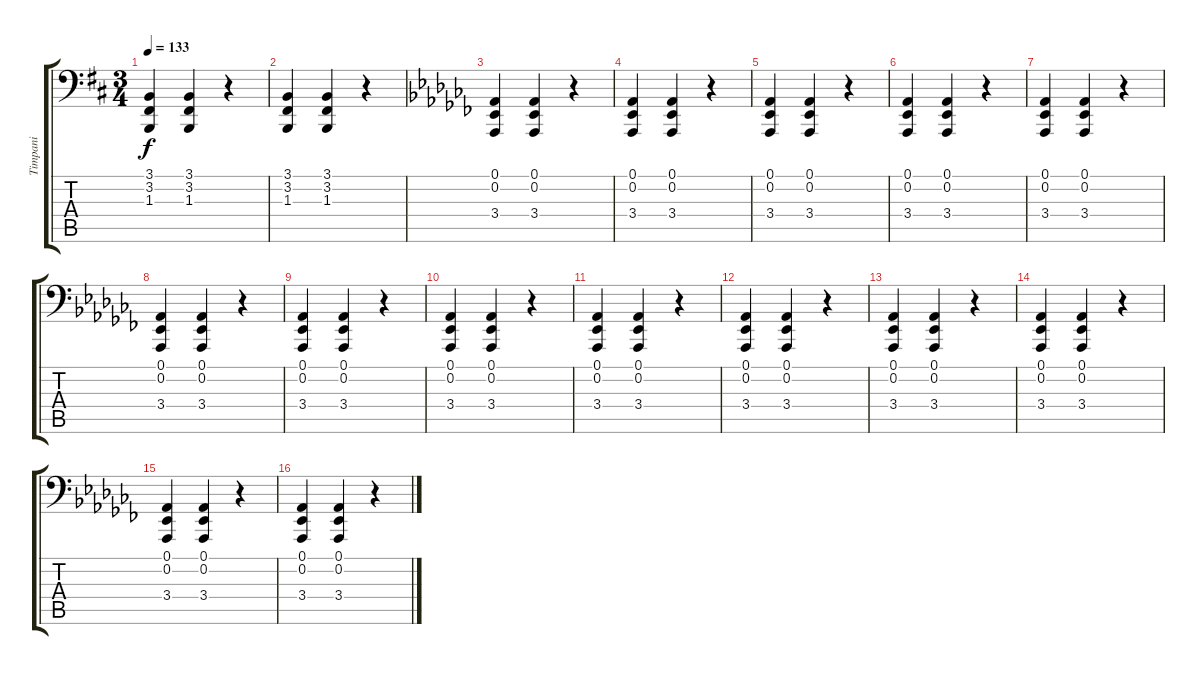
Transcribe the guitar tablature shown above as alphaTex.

\track ("Timpani" "Timpani") {instrument timpani}
\staff {score tabs}
\tuning (Ab2 Eb2 Bb1 F1 C1 G0) {hide}
\ts (3 4)
\tempo 133
\clef f4
\ks bminor
(3.1 3.2 1.3).4{dy f} (3.1 3.2 1.3).4 r.4 |
(3.1 3.2 1.3).4 (3.1 3.2 1.3).4 r.4 |
\ks abminor
(0.1 0.2 3.4).4 (0.1 0.2 3.4).4 r.4 |
(0.1 0.2 3.4).4 (0.1 0.2 3.4).4 r.4 |
(0.1 0.2 3.4).4 (0.1 0.2 3.4).4 r.4 |
(0.1 0.2 3.4).4 (0.1 0.2 3.4).4 r.4 |
(0.1 0.2 3.4).4 (0.1 0.2 3.4).4 r.4 |
(0.1 0.2 3.4).4 (0.1 0.2 3.4).4 r.4 |
(0.1 0.2 3.4).4 (0.1 0.2 3.4).4 r.4 |
(0.1 0.2 3.4).4 (0.1 0.2 3.4).4 r.4 |
(0.1 0.2 3.4).4 (0.1 0.2 3.4).4 r.4 |
(0.1 0.2 3.4).4 (0.1 0.2 3.4).4 r.4 |
(0.1 0.2 3.4).4 (0.1 0.2 3.4).4 r.4 |
(0.1 0.2 3.4).4 (0.1 0.2 3.4).4 r.4 |
(0.1 0.2 3.4).4 (0.1 0.2 3.4).4 r.4 |
(0.1 0.2 3.4).4 (0.1 0.2 3.4).4 r.4
